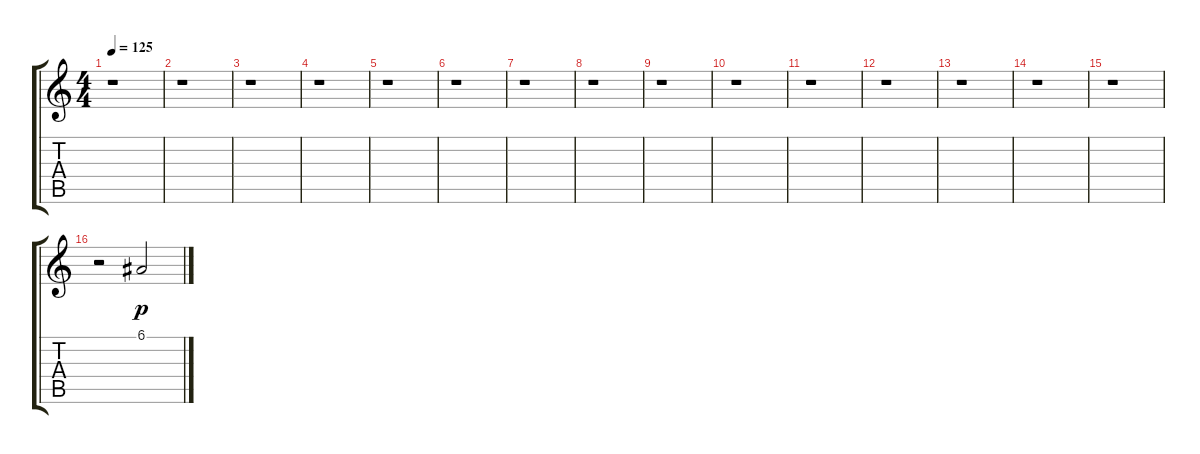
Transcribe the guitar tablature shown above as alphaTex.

\track "" {instrument pad3polysynth}
\staff {score tabs}
\tuning (E4 B3 G3 D3 A2 E2) {hide}
\ts (4 4)
\tempo 125
\clef g2
\ks c
r.1{dy f} |
r.1 |
r.1 |
r.1 |
r.1 |
r.1 |
r.1 |
r.1 |
r.1 |
r.1 |
r.1 |
r.1 |
r.1 |
r.1 |
r.1 |
r.2 6.1.2{dy p volume 16}
